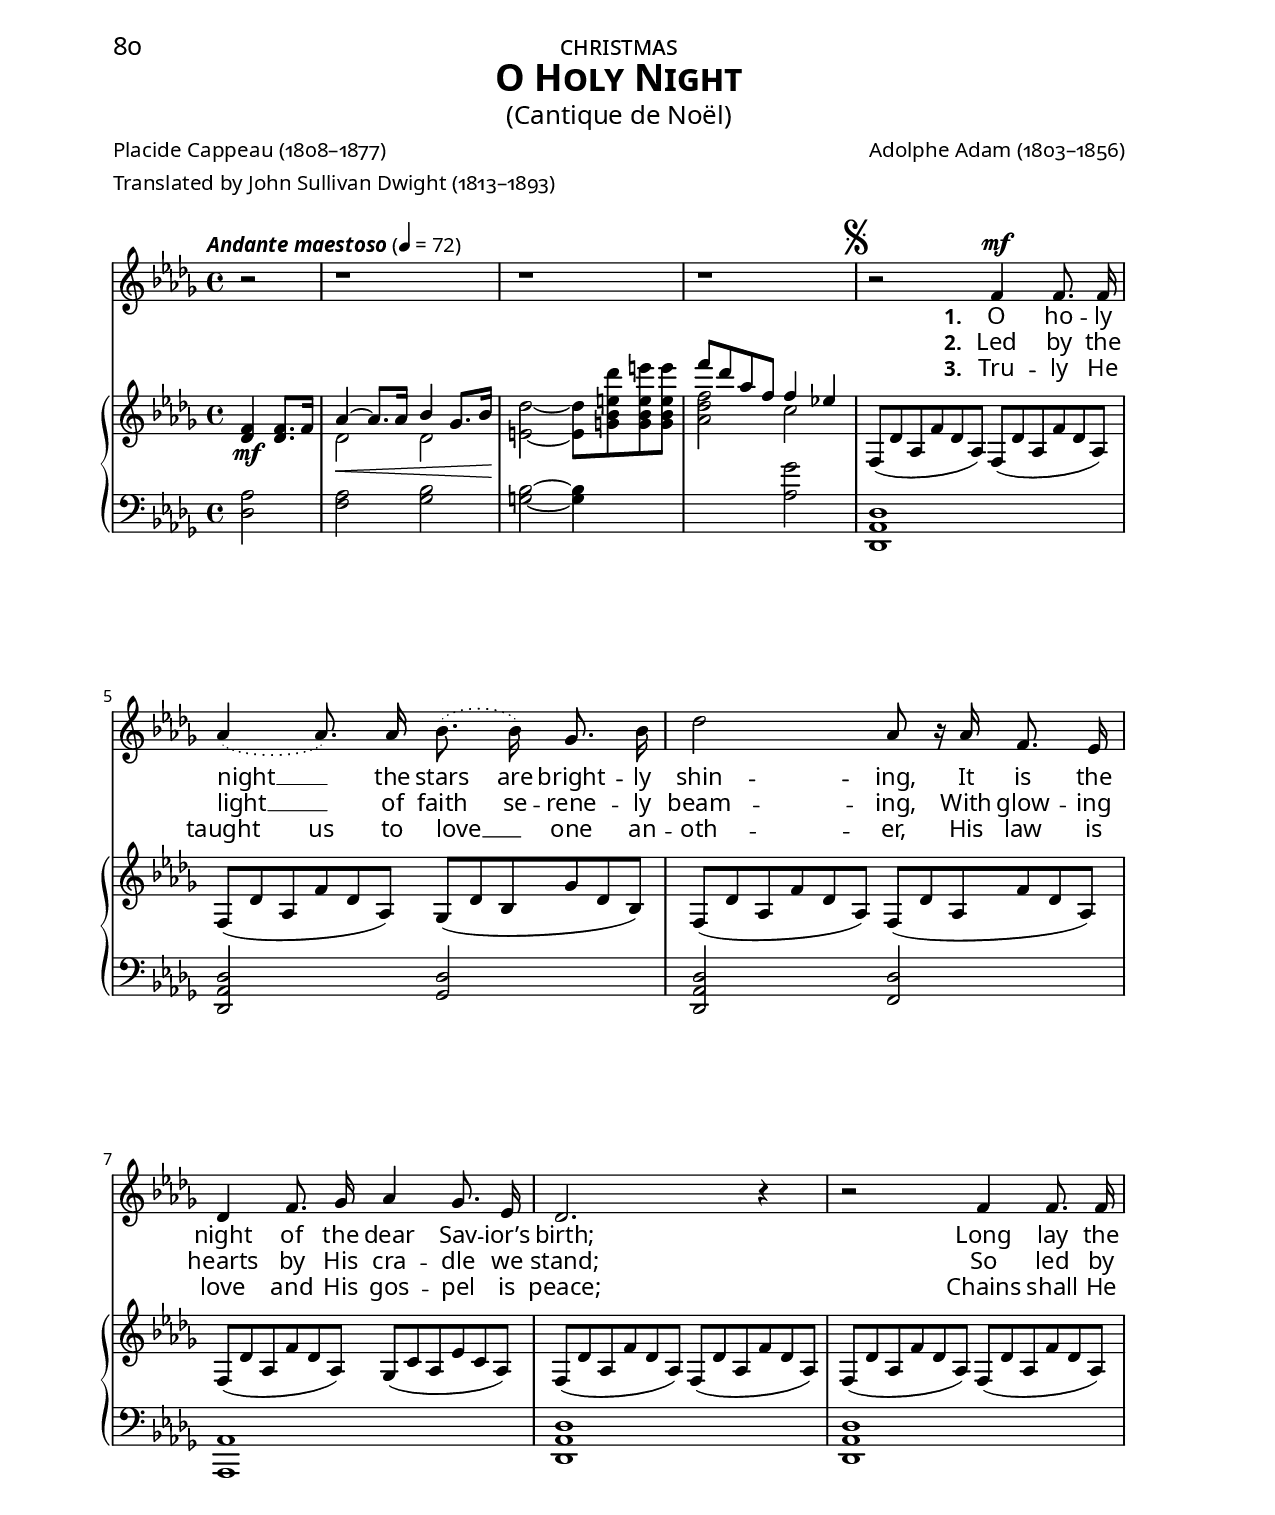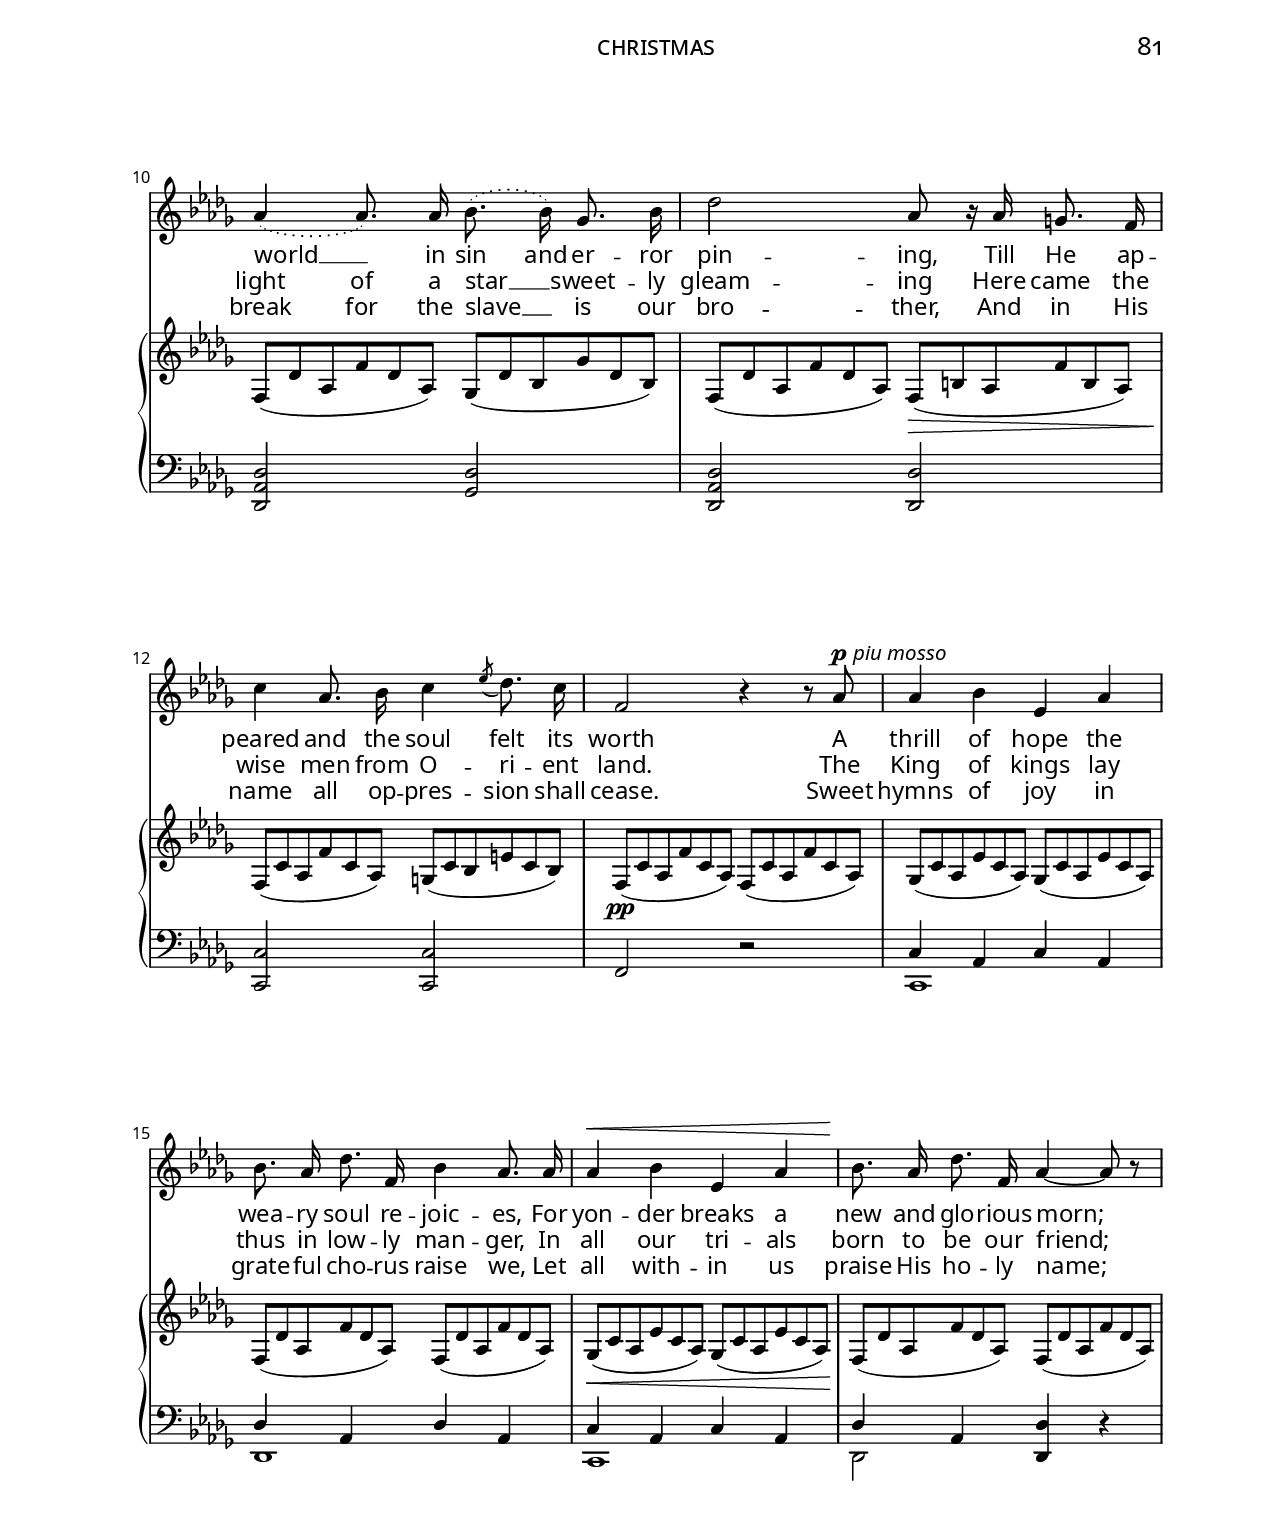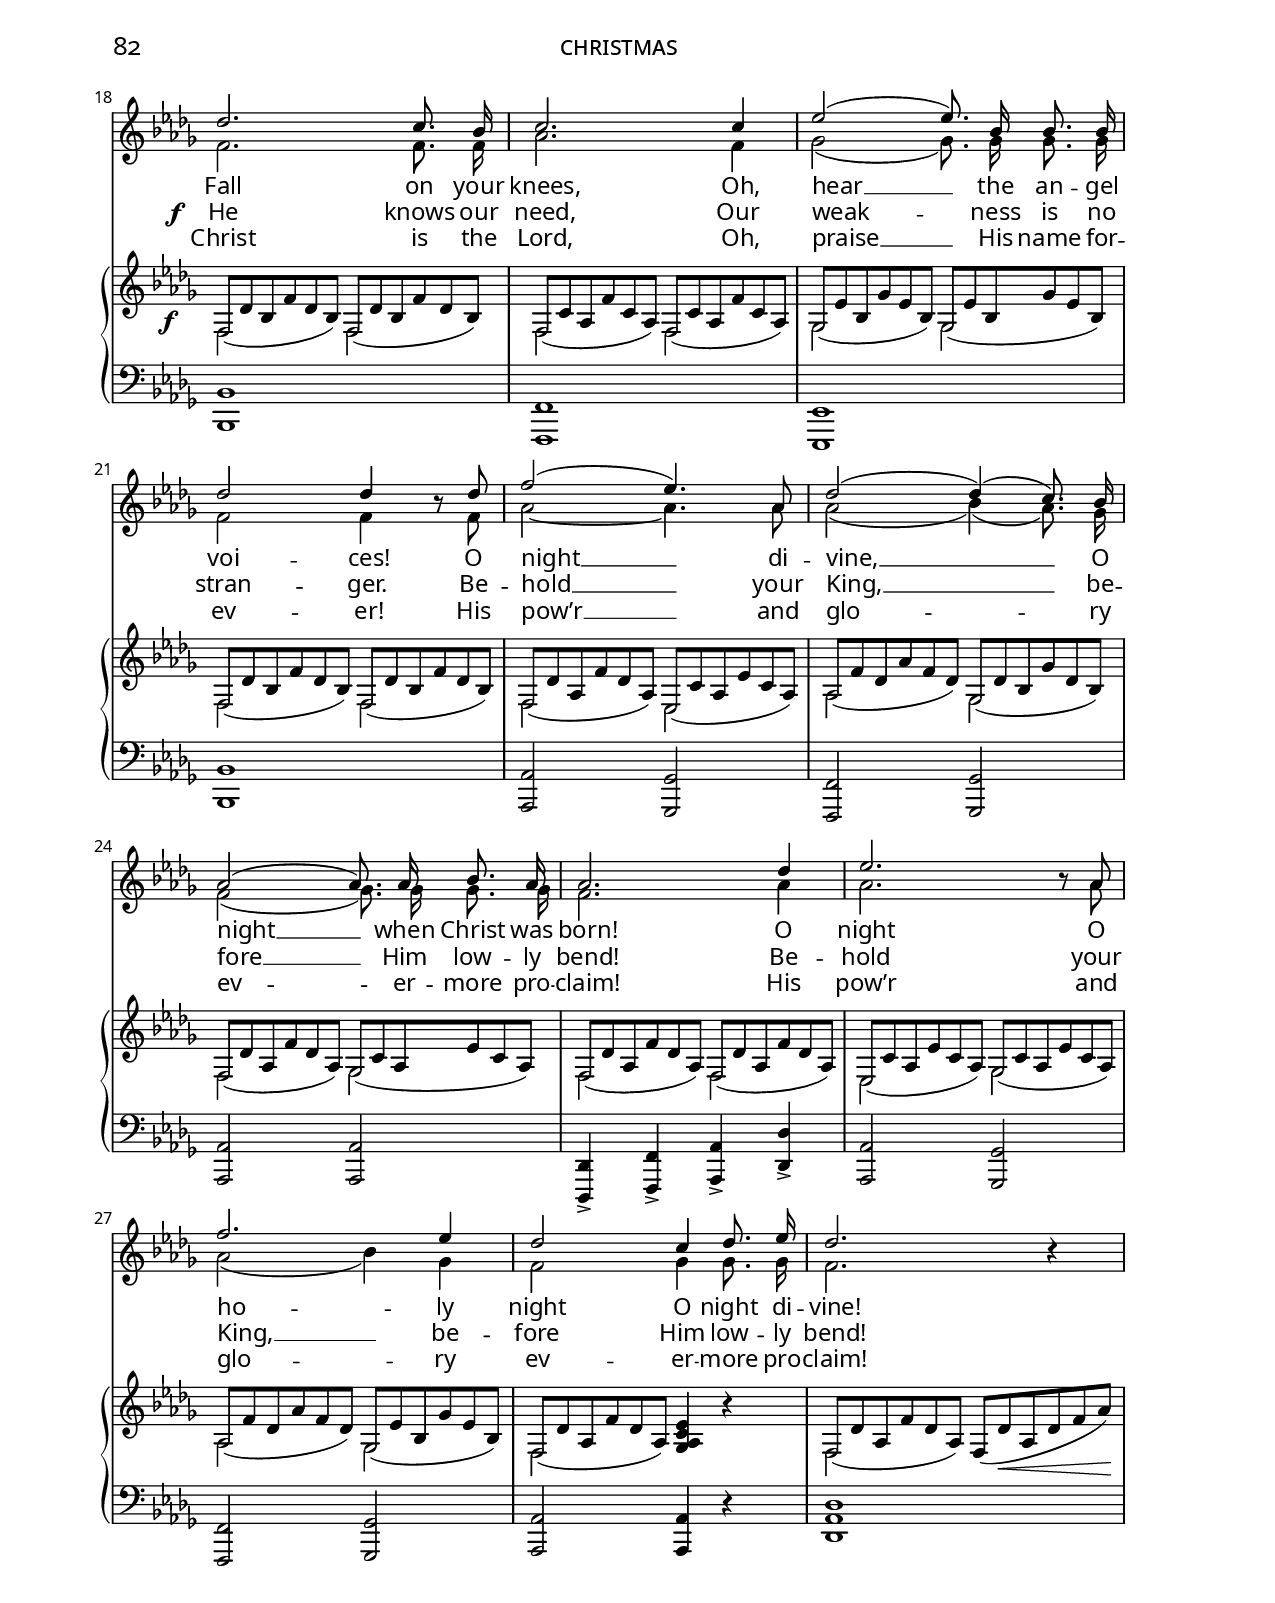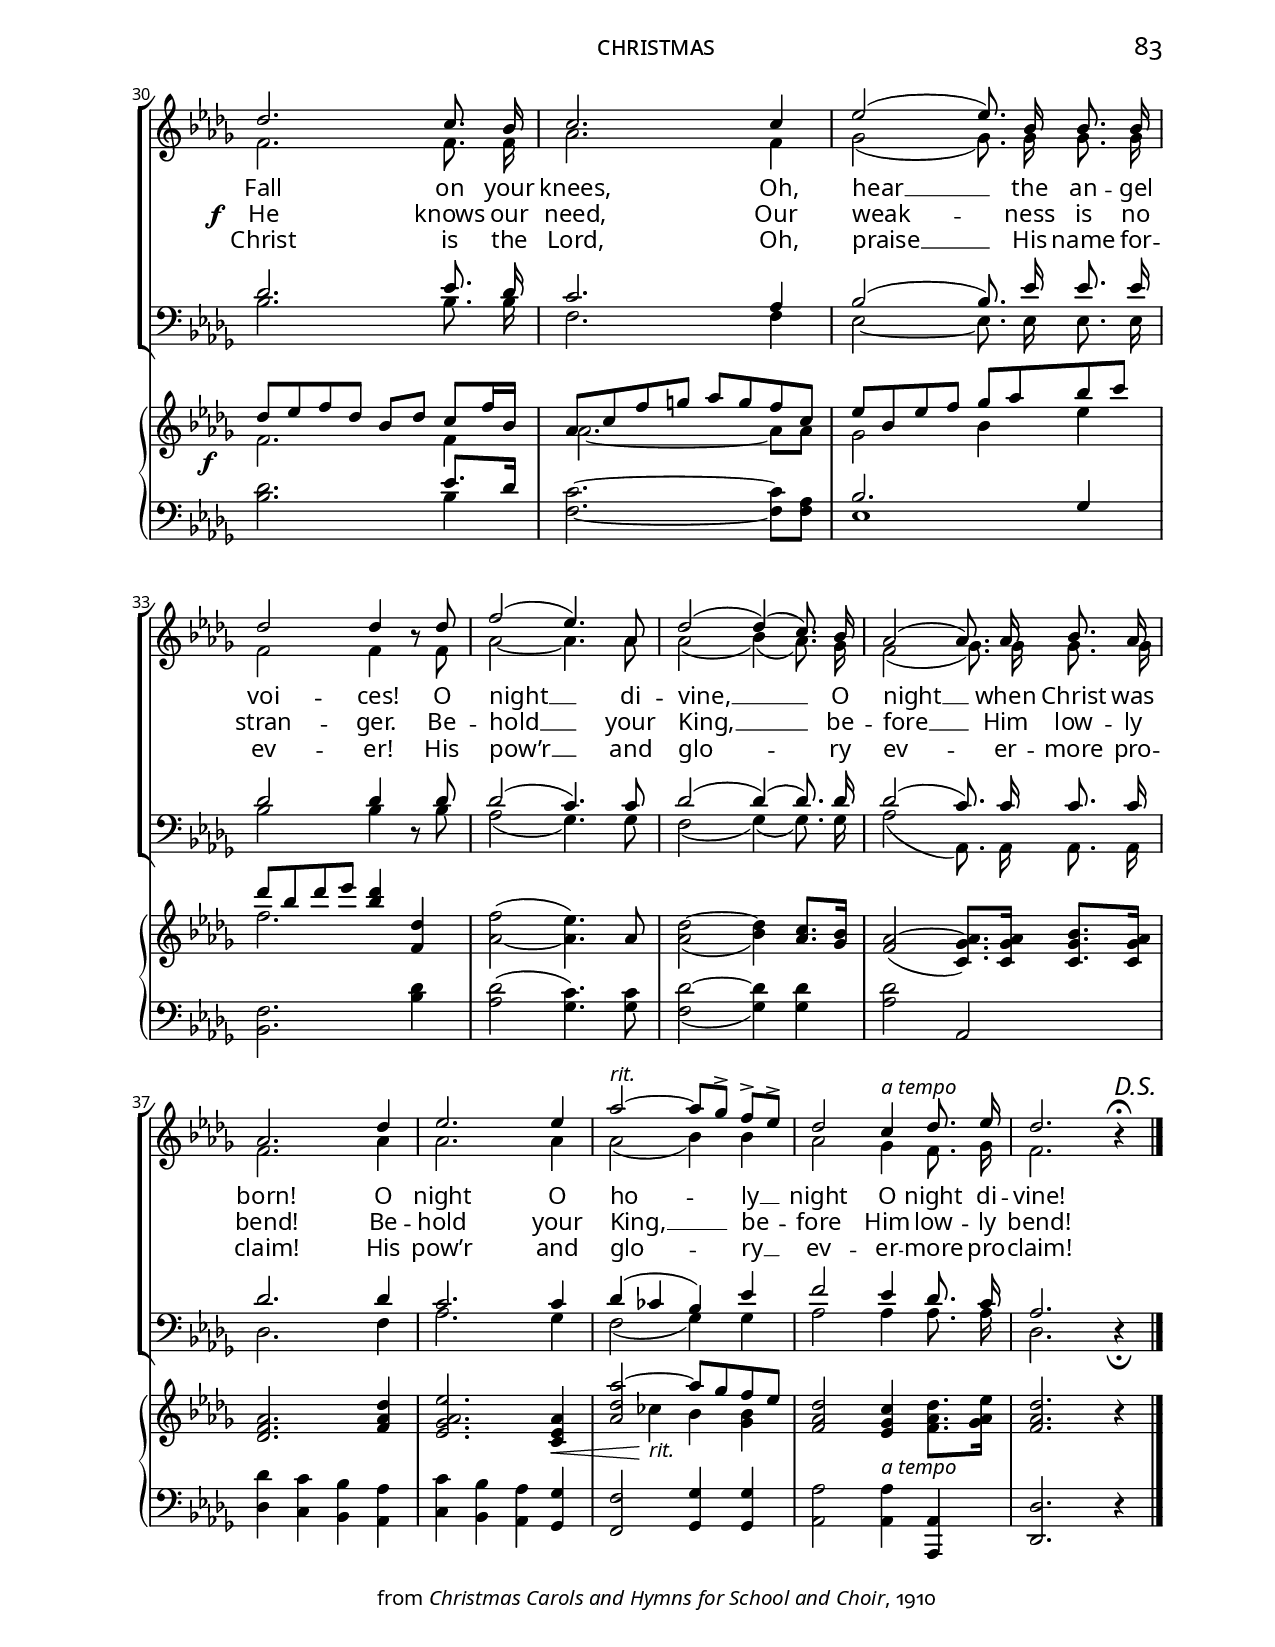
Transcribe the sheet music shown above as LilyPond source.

\version "2.14.2"
\include "util.ly"
\header {
  title = \markup{\override #'(font-name . "Garamond Premier Pro Semibold"){ \abs-fontsize #18 \smallCapsOldStyle"O Holy Night"}}
  subtitle = \markup{\override #'(font-name . "Garamond Premier Pro"){ \abs-fontsize #12.5 "(Cantique de Noël)"}}
  composer = \markup\oldStyleNum"Adolphe Adam (1803–1856)"
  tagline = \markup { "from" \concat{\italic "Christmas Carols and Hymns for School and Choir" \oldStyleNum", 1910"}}
  poet = \markup\oldStyleNum"Placide Cappeau (1808–1877)"
  meter = \markup\oldStyleNum"Translated by John Sullivan Dwight (1813–1893)"
}
\paper {
  paper-height = 11\in
  paper-width = 8.5\in
  indent = 0\in
  %system-system-spacing = #'((basic-distance . 10) (padding . 0))
  system-system-spacing =
    #'((basic-distance . 0)
       (minimum-distance . 0)
       (padding . -15)
       (stretchability . 100))
  markup-system-spacing =
    #'((basic-distance . 0)
       (minimum-distance . 0)
       (padding . 1)
       (stretchability . 0))
  top-system-spacing =
    #'((basic-distance . 0)
       (minimum-distance . 0)
       (padding . 0)
       (stretchability . 0))
system-system-spacing #'stretchability = 100
markup-system-spacing #'stretchability = 100
top-system-spacing #'stretchability = 80
last-bottom-spacing #'stretchability = 80
  ragged-last-bottom = ##f
  ragged-bottom = ##f
  two-sided = ##t
  inner-margin = 1\in
  outer-margin = 0.75\in
  top-margin = 0.26\in
  bottom-margin = 0.25\in
  first-page-number = #080
  print-first-page-number = ##t
  headerLine = \markup{\override #'(font-name . "Garamond Premier Pro") \smallCapsOldStyle"christmas"}
  oddHeaderMarkup = \markup\fill-line{
     \override #'(font-name . "Garamond Premier Pro")\abs-fontsize #12.5
     \combine 
        \fill-line{"" \on-the-fly #print-page-number-check-first
        \oldStylePageNum""
        }
        \fill-line{\headerLine}
  }
  evenHeaderMarkup = \markup {
     \override #'(font-name . "Garamond Premier Pro")\abs-fontsize #12.5
     \combine
        \on-the-fly #print-page-number-check-first
        \oldStylePageNum""
        \fill-line{\headerLine}
  }
}
#(set-global-staff-size 18) \paper{ #(define fonts (make-pango-font-tree "Garamond Premier Pro" "Garamond Premier Pro" "Garamond Premier Pro" (/ 18 20))) }
global = {
  \key des \major
  \time 4/4
  \autoBeamOff
  #'line-break-system-details #'((alignment-distances . (-100)))
  \override DynamicLineSpanner #'staff-padding = #0.0
  \override DynamicLineSpanner #'Y-extent = #'(-1 . 1)
}
globalNoTime = {
  \key des \major
  \autoBeamOff
  #'line-break-system-details #'((alignment-distances . (-100)))
  \override DynamicLineSpanner #'staff-padding = #0.0
  \override DynamicLineSpanner #'Y-extent = #'(-1 . 1)
}

sopMusicPre = \relative c' {
  \tempo \markup\italic"Andante maestoso" 4 = 72
  r2 | r1 | r1 | r1 | \mark \markup { \musicglyph #"scripts.segno" }
  r2 f4^\mf f8.\noBeam f16 | \break
  
  \slurDotted aes4( aes8.\noBeam) aes16\noBeam bes8.\noBeam( bes16\noBeam) ges8.\noBeam bes16 |
  des2 aes8\noBeam r16 aes16 f8.\noBeam ees16 | \break
  
  des4 f8. ges16\noBeam aes4 ges8.\noBeam ees16 |
  des2. r4 |
  r2 f4 f8.\noBeam f16 | \pageBreak
  
  %page 2
  aes4( aes8.) aes16\noBeam bes8.\noBeam( bes16) ges8.\noBeam bes16 |
  des2 aes8\noBeam r16 aes16 g8.\noBeam f16\noBeam | \break
  
  c'4 aes8.\noBeam bes16 c4 \slurSolid \acciaccatura ees8 des8.\noBeam c16 |
  f,2 r4 r8 aes8\noBeam^\markup{\dynamic"p" \italic"piu mosso"} |
  aes4 bes ees, aes | \break
  
  bes8.\noBeam aes16 des8.\noBeam f,16 bes4 aes8.\noBeam aes16 |
  aes4^\< bes ees, aes |
  bes8.\noBeam\! aes16 des8. f,16 aes4~ aes8 r8 \pageBreak
}
sopMusic = \relative c'' {
  \repeat unfold 2 {
    des2. c8.\noBeam bes16 |
    c2. c4 |
    ees2( ees8.\noBeam) bes16\noBeam bes8.\noBeam bes16 |
    
    des2 des4 bes8\rest des8 |
    f2( ees4.) aes,8 |
    
    des2( des4)( c8.\noBeam) bes16 |
    aes2( aes8.\noBeam) aes16 bes8.\noBeam aes16 |
    aes2. des4 |
  }
  \alternative {
    %page 4
    %first ending
    {
      ees2. bes8\rest aes8 |
      f'2. ees4 |
      des2 c4 des8.\noBeam ees16 |
      
      des2. bes4\rest | \pageBreak
    }
    %second ending
    {
      ees2. ees4 |
    }
  }
  aes2~^\markup\italic"rit." aes8[ ges]^> f[^> ees]^> |
  des2 c4^\markup\italic"a tempo" des8.\noBeam ees16 |
  des2. bes4\rest\fermata \bar "|."
  \once \override Score.RehearsalMark #'break-visibility = #end-of-line-visible
  \once \override Score.RehearsalMark #'self-alignment-X = #RIGHT
  \mark\markup\italic"D.S."
}
sopWords = \lyricmode {
  
}

altoMusic = \relative c' {
  \repeat unfold 2 {
    f2. f8.\noBeam f16 |
    aes2. f4 |
    ges2( ges8.\noBeam) ges16 ges8.\noBeam ges16 |
    
    f2 f4 s8 f |
    aes2~ aes4. aes8 |
    
    aes2( bes4)( aes8.\noBeam) ges16 |
    f2( ges8.\noBeam) ges16 ges8.\noBeam ges16 |
    f2. aes4 |
  }
  
  %page 3
  \alternative {
    %first ending
    {
      aes2. s8 aes8 |
      aes2( bes4) ges4 |
      f2 ges4 ges8.\noBeam ges16 |
      
      f2. s4 |
    }
    %second ending
    {
      aes2. aes4 |
    }
  }
  aes2( bes4) bes |
  aes2 ges4 f8.\noBeam ges16 |
  f2. s4 \bar "|."
}
chorusWords = \lyricmode {
  \unset ignoreMelismata
  Fall on your knees, Oh, hear __ the an -- gel voi -- ces!
  O night __ di -- vine, __
  O night __ when Christ was born!
  \set associatedVoice = "altos"
  O night O ho -- ly night
  O night di -- vine!
  \unset associatedVoice
  
  \dropLyricsV
  Fall on your knees, Oh, hear __ the an -- gel \break voi -- ces!
  O night __ di -- vine, __
  O night __ when Christ was \break born!
  O night O ho -- ly __ night
  O night di -- vine!
}
chorusWordsII = {
  \set stanza = \markup\dynamic"f"
  \lyricmode {
    \unset ignoreMelismata
    He knows our need, Our weak -- ness is no stran -- ger.
    Be -- hold __ your King, __ be -- fore __ Him low -- ly bend!
    \set associatedVoice = "altos"
    Be -- hold your King, __ be -- fore Him low -- ly bend!
    \unset associatedVoice
  }
  \set stanza = \markup\dynamic"f"
  \lyricmode {
    \dropLyricsV
    He knows our need, Our weak -- ness is no stran -- ger.
    Be -- hold __ your King, __ be -- fore __ Him low -- ly bend!
    Be -- hold your King, __ be -- fore Him low -- ly bend!
  }
}
chorusWordsIII = \lyricmode {
  \unset ignoreMelismata
  Christ is the Lord, Oh, praise __ His name for -- ev -- er!
  His pow’r __ and glo -- ry ev -- er -- more pro -- claim!
  \set associatedVoice = "altos"
  His pow’r and glo -- ry ev -- er -- more pro -- claim!
  \unset associatedVoice
  
  \dropLyricsV
  Christ is the Lord, Oh, praise __ His name for -- ev -- er!
  His pow’r __ and glo -- ry ev -- er -- more pro -- claim!
  His pow’r and glo -- ry __ ev -- er -- more pro -- claim!
}

altoWords = \lyricmode {
  \set stanza = #"1. "
  \set ignoreMelismata = ##t
  O ho -- ly night __ _ the stars are bright -- ly shin -- ing,
  It is the night of the dear Sav -- ior’s birth;
  
  Long lay the world __ _ in sin and er -- ror pin -- ing,
  Till He ap -- peared and the soul felt its worth
  A thrill of hope the wea -- ry soul re -- joic -- es,
  For yon -- der breaks a new and glo -- rious morn; _
}
altoWordsII = \lyricmode {
  \set stanza = #"2. "
  \set ignoreMelismata = ##t
  Led by the light __ _ of faith se -- rene -- ly beam -- ing,
  With glow -- ing hearts by His cra -- dle we stand;
  
  So led by light of a star __ _ sweet -- ly gleam -- ing
  Here came the wise men from O -- ri -- ent land.
  The King of kings lay thus in low -- ly man -- ger,
  In all our tri -- als born to be our friend; _
}
altoWordsIII = \lyricmode {
  \set stanza = #"3. "
  \set ignoreMelismata = ##t
  Tru -- ly He taught us to love __ _ one an -- oth -- er,
  His law is love and His gos -- pel is peace;
  
  Chains shall He break for the slave __ _ is our bro -- ther,
  And in His name all op -- pres -- sion shall cease.
  Sweet hymns of joy in grate -- ful cho -- rus raise we,
  Let all with -- in us praise His ho -- ly name; _
}
altoWordsIV = \lyricmode {
}
altoWordsV = \lyricmode {
}
altoWordsVI = \lyricmode {
}
tenorMusic = \relative c' {
  des2. ees8.\noBeam des16 |
  c2. aes4 |
  bes2( bes8.\noBeam) ees16 ees8.\noBeam ees16 |
  
  des2 des4 s8 des8 |
  des2( c4.) c8 |
  
  des2( des4)( des8.\noBeam) des16 |
  des2( c8.\noBeam) c16 c8.\noBeam c16 |
  des2. des4 |
  
  %page 3
  %first ending
%  c2. s8 c8 |
%  des2~ des4 bes |
%  aes2 ees'4 des8.\noBeam c16 |
  
%  des2. s4 |
  %second ending
  c2. c4 |
  
  des4( ces bes) ees |
  f2 ees4 des8.\noBeam c16 |
  aes2. s4 \bar "|."
}
tenorWords = \lyricmode {

}

bassMusic = \relative c' {
  bes2. bes8.\noBeam bes16 |
  f2. f4 |
  ees2~ ees8.\noBeam ees16 ees8.\noBeam ees16 |
  
  bes'2 bes4 d,8\rest bes'8 |
  aes2( ges4.) ges8 |
  
  f2( ges4)( ges8.\noBeam) ges16 |
  aes2( aes,8.) aes16\noBeam aes8. aes16\noBeam |
  des2. f4 |
  
  %page 4
  %first ending
%  aes2. des,8\rest ges8 |
%  f2( ges4) ges |
%  aes2 aes4 aes8.\noBeam aes,16 |
  
%  des2. des4\rest |
  %second ending
  aes2. ges4 |
  
  f2( ges4) ges |
  aes2 aes4 aes8.\noBeam aes16 |
  des,2. des4\rest\fermata \bar "|."
}
bassWords = \lyricmode {

}

pianoRH = \relative c {
  \override TupletBracket #'bracket-visibility = ##f 
  \mergeDifferentlyHeadedOn
%  \times 2/3 { f8[(_\mf des' aes} \times 2/3 { f' des aes])} \times 2/3 { f8[( des' aes } \times 2/3 { f' des aes]) } |
  
  \partial 2 <f' des>4_\mf q8.[ f16] |
  << {aes4~ aes8.[ aes16] bes4 ges8.[ bes16] |
      s1 |
      f''8[ des aes f] f4 ees!} \\
     {des,2_\< des |
      <e des'>2~\! q8[ <g bes e des'> <g bes e e'> q] |
      <aes des f>2 c |
     } >>
  
  \override TupletNumber #'text = #""
  \times 2/3 {
    f,,8[( des' aes f' des aes]) f8[( des' aes f' des aes]) |
    
    f8[( des' aes f' des aes]) ges[( des' bes ges' des bes]) |
    f8[( des' aes f' des aes]) f8[( des' aes f' des aes]) |
    
    f8[( des' aes f' des aes]) ges[( c aes ees' c aes]) |
    f8[( des' aes f' des aes]) f8[( des' aes f' des aes]) |
    f8[( des' aes f' des aes]) f8[( des' aes f' des aes]) |
    
    %page 2
    f8[( des' aes f' des aes]) ges[( des' bes ges' des bes]) |
    f8[( des' aes f' des aes]) f8[(_\> b aes f' b, aes]) |
    
    f8[(\! c' aes f' c aes]) g[( c bes e c bes]) |
    f8[(_\pp c' aes f' c aes]) f8[( c' aes f' c aes]) |
    ges8[( c aes ees' c aes]) ges8[( c aes ees' c aes]) |
    
    f8[( des' aes f' des aes]) f8[( des' aes f' des aes]) |
    ges8[(_\< c aes ees' c aes]) ges8[( c aes ees' c aes]) |
    f8[(\! des' aes f' des aes]) f8[( des' aes f' des aes]) |
  }
    %page 3 (Chorus)
    << \override TupletBracket #'bracket-visibility = ##f
       \override TupletNumber #'text = #"" \times 2/3 {
       \once\override DynamicText #'X-offset = #-6
      f8[_(_\f des' bes f' des bes]) f8[_( des' bes f' des bes]) |
      f8[_( c' aes f' c aes]) f8[_( c' aes f' c aes]) |
      ges[_( ees' bes ges' ees bes]) ges[_( ees' bes ges' ees bes]) |
      
      f8[_( des' bes f' des bes]) f8[_( des' bes f' des bes]) |
      f8[_( des' aes f' des aes]) ees8[_( c' aes ees' c aes]) |
      
      aes8[_( f' des aes' f des]) ges,8[_( des' bes ges' des bes]) |
      f8[_( des' aes f' des aes]) ges[_( c aes ees' c aes]) |
      f8[_( des' aes f' des aes]) f8[_( des' aes f' des aes]) |
    } \\ {
      f2 f | f f | ges ges |
      
      f f | f ees |
      
      aes ges | f ges | f f |      
    } >>
      
    %page 4
    %first ending
    << \override TupletBracket #'bracket-visibility = ##f
       \override TupletNumber #'text = #"" \times 2/3 {
      ees8[_( c' aes ees' c aes]) ges[_( c aes ees' c aes]) |
      aes8[_( f' des aes' f des]) ges,[_( ees' bes ges' ees bes]) |
      f8[_( des' aes f' des aes])
      } \\ {
      ees2 ges | aes ges | f
    } >>
    <ges aes c ees>4  r4 |
    << { \override TupletBracket #'bracket-visibility = ##f
       \override TupletNumber #'text = #"" \times 2/3 {
        f8[_( des' aes f' des aes]) f8[_( des'_\< aes des f aes]\!) |
      }} \\ { f,2 s} 
      >>
    
    << {       \once\override DynamicText #'X-offset = #-6
        des''8[_\f ees f des] bes[ des] c[ f16 bes,] |
        aes8[ c f g] aes[ g f c] |
        ees[ bes ees f] ges[ aes bes c] |
        des[ bes des ees] <des bes>4 <des, f,> | } \\
       {f,2. f4 |
        aes2.~ aes8[ aes] |
        ges2 bes4 ees |
        f2. s4 } >>
    
    \override TieColumn #'tie-configuration = #'((-2.0 . -1))
    <f aes,>2~^( <ees aes,>4.) aes,8 |
    \override TieColumn #'tie-configuration = #'()
    <aes des>2~_( <des bes>4) <c aes>8.[ <bes ges>16] |
    \override TieColumn #'tie-configuration = #'((0.0 . 1))
    <aes f>2~_( <aes ges c,>8.)[ q16] <bes ges c,>8.[ <aes ges c,>16] |
    <aes f des>2. <des aes f>4 |
    
    <ees aes, ges ees>2. 
    << { <aes, ees c>4 | <aes des aes'>2~ aes'8[ ges f ees] } \\
       { s4_\< | s8. s16\! ces4_\markup\italic"rit." bes4 <bes ges> } >>
    <des aes f>2 <c ges ees>4_\markup\italic"a tempo" <des aes f>8.[ <ees aes, ges>16] |
    <des aes f>2. r4 \bar "|."
}
pianoLH = \relative c {
  \partial 2 <des aes'>2 |
  <f aes>2 <ges bes> |
  <g bes>2~ q4 s |
  s2 <aes ges'>2 |

  <des, aes des,>1 |
%  q |
  
  q2 <des ges,> |
  <des aes des,> <des f,> |
  
  <aes aes,>1 |
  <des aes des,> |
  q |
  
  %page 2
  q2 <des ges,> |
  <des aes des,> <des des,> |
  <c c,> <c c,> |
  f, r |
  << \new Voice { \voiceOne  c'4 aes c aes | des aes des aes | c aes c aes | des aes }
     \new Voice { \voiceTwo c,1 | des | c | des2 }
  >>
  <des des'>4 r |
  
  %page 3 (Chorus)
  <bes' bes,>1 |
  <f f,>1 |
  <ees ees,>1 |
  
  <bes' bes,> |
  <aes aes,>2 <ges ges,> |
  
  <f f,> <ges ges,> |
  <aes aes,> q |
  <des, des,>4-> <f f,>-> <aes aes,>-> <des des,>-> |
  
  %page 4
  % first ending
  <aes aes,>2 <ges ges,> |
  <f f,> <ges ges,> |
  <aes aes,> q4 r4 |
  
  <des aes des,>1 |
  
  <bes' des>2. << {ees8.[ des16]} \\ bes4 >> |
  <c f,>2.~ q8[ <aes f>] |
  << {bes2. ges4} \\ ees1 >> |
  <f bes,>2. <bes des>4 |
  
  <des aes>2^( <c ges>4.) q8 |
  <des f,>2~_( <des ges,>4) q |
  <des aes>2 aes, |
  <des des'>4 <c c'> <bes bes'> <aes aes'> |
  
  <c c'> <bes bes'> <aes aes'> <ges ges'> |
  <f f'>2 <ges ges'>4 q |
  <aes aes'>2 q4 <aes aes,>4 |
  <des des,>2. r4 \bar "|."
}

\score {
   <<
   \new ChoirStaff <<
%    \new Lyrics = sopranos { s1 }
    \new Staff = women {
      \set Staff.explicitKeySignatureVisibility = #end-of-line-invisible
      \new Voice = "sopranos" {
        \global \sopMusicPre 
      }
      << \new Voice = "chorus" {
        \voiceOne \globalNoTime \sopMusic
      }
      \new Voice = "altos" {
        \voiceTwo \globalNoTime \altoMusic
      }
      >>
    }
    \new Lyrics = "altos" { s1 }
    \new Lyrics = "altosII" { s1 }
    \new Lyrics = "altosIII" { s1 }
    \new Lyrics = "altosIV" { s1 }
    \new Lyrics = "altosV" { s1 }
    \new Lyrics = "altosVI" { s1 }
 %   \new Lyrics = "tenors" { s1 }
    \new Staff = men <<
       \set Staff.explicitKeySignatureVisibility = #end-of-line-invisible
         \override Staff.TimeSignature #'stencil = ##f

      \set Staff.clefGlyph = #""
      \clef bass
      \new Voice = "tenors" {
        \voiceOne
        { s1*29 s2 \globalNoTime \tenorMusic }
      }
      \new Voice = "basses" {
        \voiceTwo { s1*29 s2 \globalNoTime \bassMusic }
      }
    >>
%    \new Lyrics = basses { s1 }
%    \context Lyrics = sopranos \lyricsto sopranos \sopWords
    \context Lyrics = altos \lyricsto sopranos \altoWords
    \context Lyrics = altosII \lyricsto sopranos \altoWordsII
    \context Lyrics = altosIII \lyricsto sopranos \altoWordsIII
    \context Lyrics = altos \lyricsto chorus \chorusWords 
    \context Lyrics = altosII \lyricsto chorus \chorusWordsII
    \context Lyrics = altosIII \lyricsto chorus \chorusWordsIII 
    \context Lyrics = altosIV \lyricsto sopranos \altoWordsIV
    \context Lyrics = altosV \lyricsto sopranos \altoWordsV
    \context Lyrics = altosVI \lyricsto sopranos \altoWordsVI
%    \context Lyrics = tenors \lyricsto tenors \tenorWords
%    \context Lyrics = basses \lyricsto basses \bassWords
   >>
    \new PianoStaff << \new Staff {
         
         \key des \major \time 4/4 \new Voice { \pianoRH } } \new Staff {
         
         \key des \major \time 4/4 \clef "bass" \pianoLH } >>
  >>
  \layout {
  \context {
    \Lyrics
    \override LyricText #'font-size = #1.3
  }
   % ragged-right = ##t
    \context {
      \Score
      \override SpacingSpanner #'base-shortest-duration = #(ly:make-moment 1 4)
      \override SpacingSpanner #'common-shortest-duration = #(ly:make-moment 1 4)
%      \override LyricText #'font-series = #'bold
    }
    \context {
      % a little smaller so lyrics
      % can be closer to the staff
      \Staff \RemoveEmptyStaves
      \override VerticalAxisGroup #'remove-first = ##t
      \override VerticalAxisGroup #'minimum-Y-extent = #'(-3 . 3)
      \override VerticalAxisGroup #'staff-staff-spacing =
      #'((basic-distance . 5)
         (minimum-distance . 1)
         (padding . 1)
         (stretchability . 2))
    }
    \context {
      \Lyrics
      \override LyricText #'X-offset = #center-on-word
    }
  }
}

